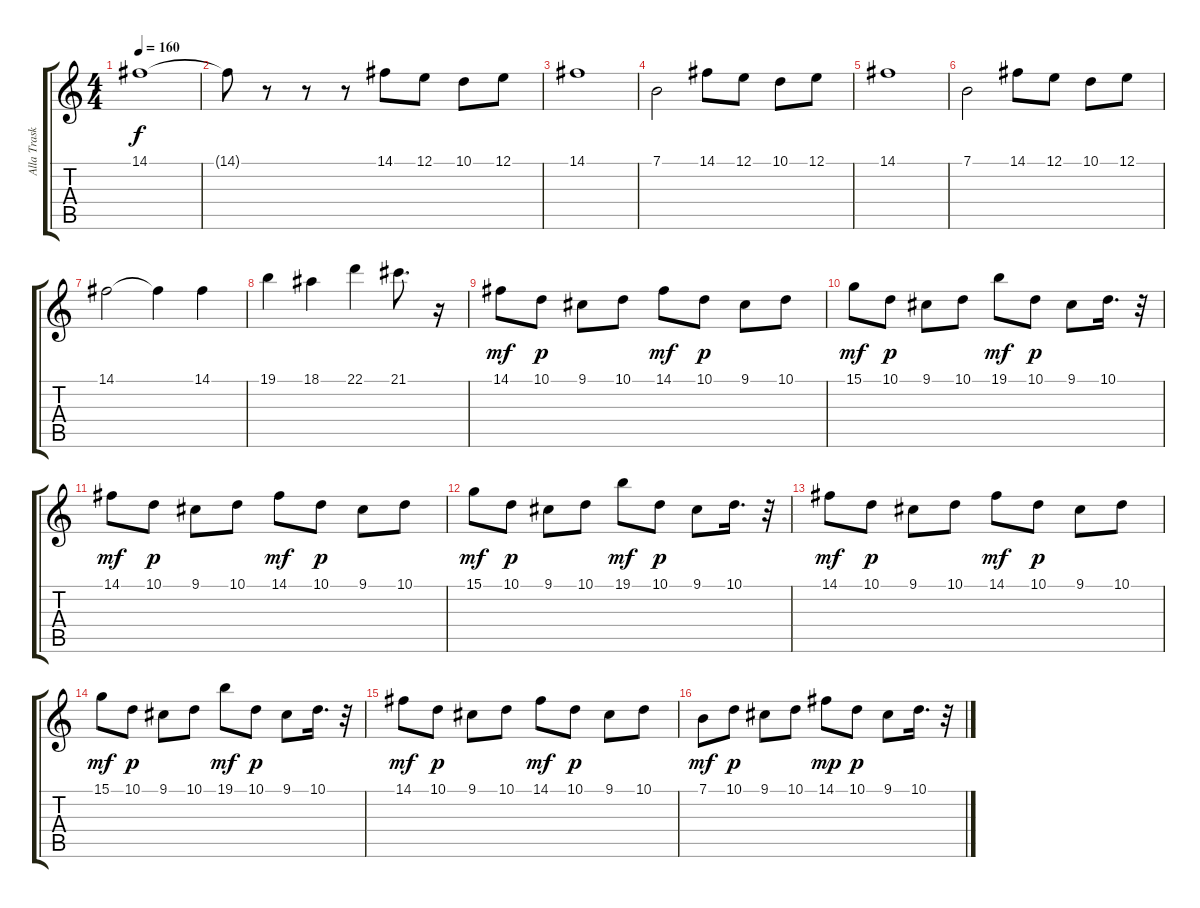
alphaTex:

\track ("Alla Traskovskaya (Luzhetskaya)" "Alla Trask") {instrument flute}
\staff {score tabs}
\tuning (E4 B3 G3 D3 A2 E2) {hide}
\ts (4 4)
\tempo 160
\clef g2
\ks c
14.1.1{dy f} |
14.1{t}.8 r.8 r.8 r.8 14.1.8 12.1.8 10.1.8 12.1.8 |
14.1.1 |
7.1.2 14.1.8 12.1.8 10.1.8 12.1.8 |
14.1.1 |
7.1.2 14.1.8 12.1.8 10.1.8 12.1.8 |
14.1.2 14.1{t}.4 14.1.4 |
19.1.4 18.1.4 22.1.4 21.1.8{d} r.16 |
14.1.8{dy mf} 10.1.8{dy p} 9.1.8 10.1.8 14.1.8{dy mf} 10.1.8{dy p} 9.1.8 10.1.8 |
15.1.8{dy mf} 10.1.8{dy p} 9.1.8 10.1.8 19.1.8{dy mf} 10.1.8{dy p} 9.1.8 10.1.16{d} r.32 |
14.1.8{dy mf} 10.1.8{dy p} 9.1.8 10.1.8 14.1.8{dy mf} 10.1.8{dy p} 9.1.8 10.1.8 |
15.1.8{dy mf} 10.1.8{dy p} 9.1.8 10.1.8 19.1.8{dy mf} 10.1.8{dy p} 9.1.8 10.1.16{d} r.32 |
14.1.8{dy mf} 10.1.8{dy p} 9.1.8 10.1.8 14.1.8{dy mf} 10.1.8{dy p} 9.1.8 10.1.8 |
15.1.8{dy mf} 10.1.8{dy p} 9.1.8 10.1.8 19.1.8{dy mf} 10.1.8{dy p} 9.1.8 10.1.16{d} r.32 |
14.1.8{dy mf} 10.1.8{dy p} 9.1.8 10.1.8 14.1.8{dy mf} 10.1.8{dy p} 9.1.8 10.1.8 |
7.1.8{dy mf} 10.1.8{dy p} 9.1.8 10.1.8 14.1.8{dy mp} 10.1.8{dy p} 9.1.8 10.1.16{d} r.32
